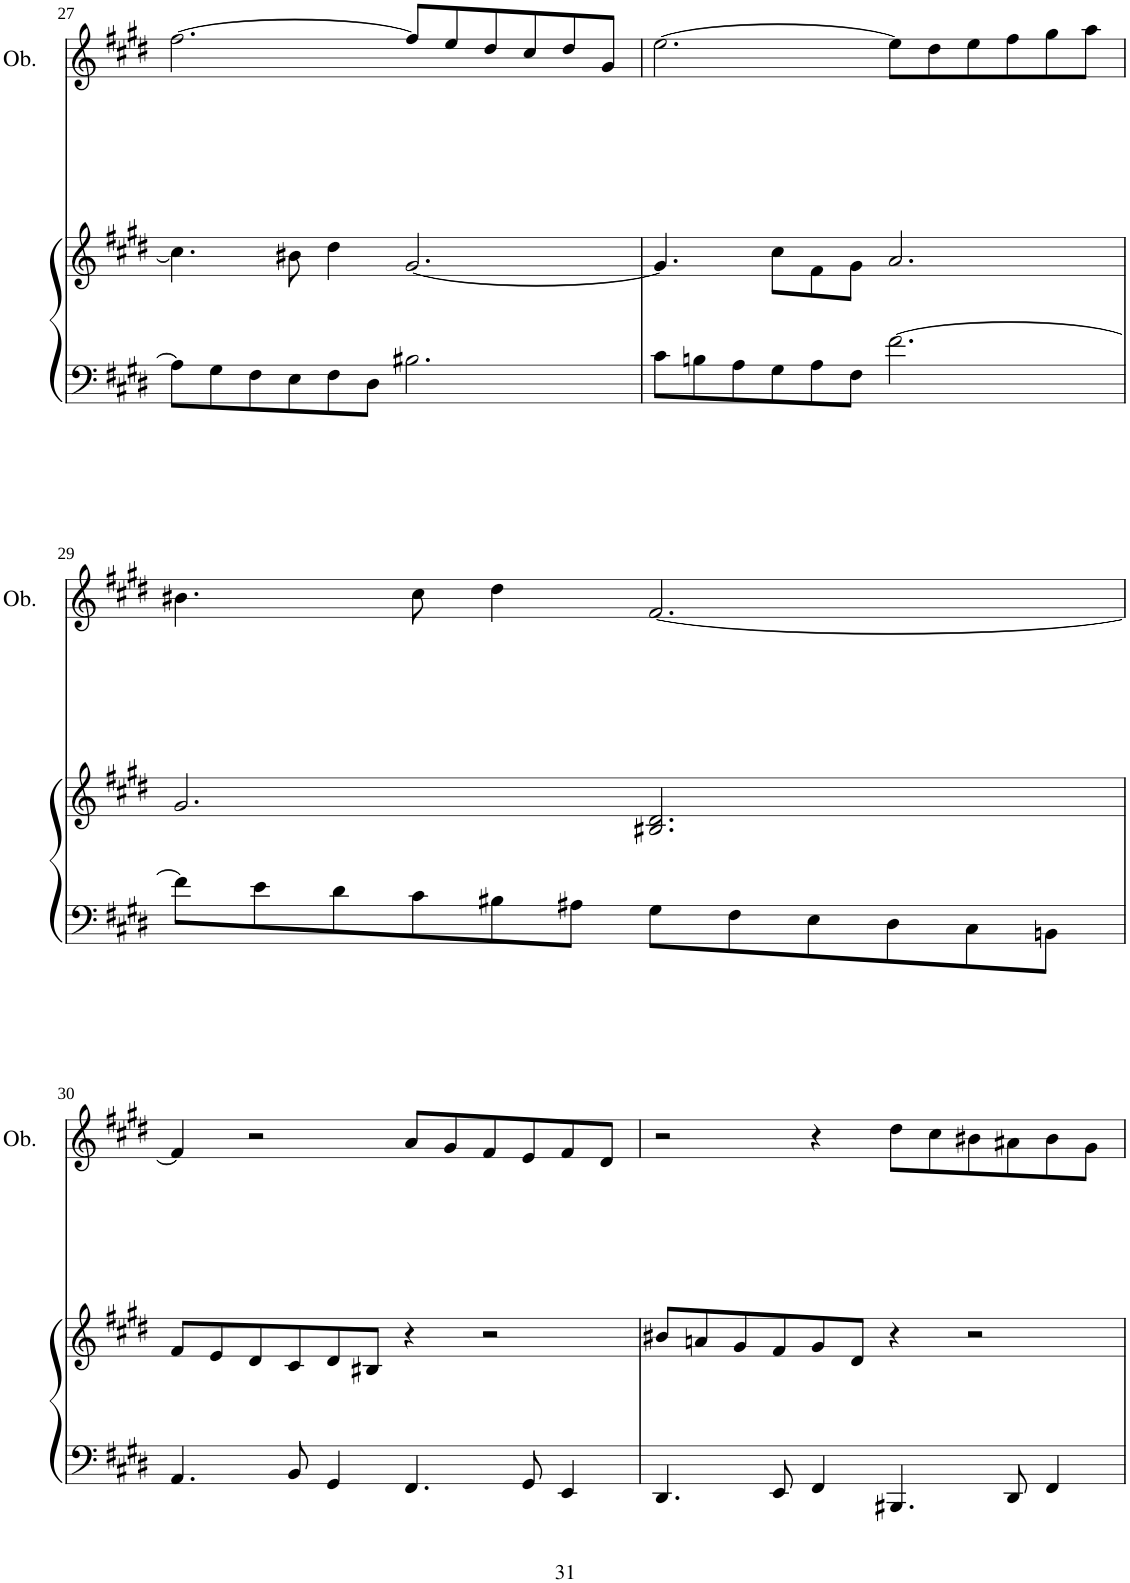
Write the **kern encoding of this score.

**kern	**kern	**kern
*part2	*part2	*part1
*staff3	*staff2	*staff1
*I"Piano	*	*I"Oboe
*I'Pno	*	*I'Ob.
!!LO:PB:g=z
*clefF4	*clefG2	*clefG2
*k[f#c#g#d#]	*k[f#c#g#d#]	*k[f#c#g#d#]
*M6/4	*M6/4	*M6/4
=27	=27	=27
8A\L]	4.cc#\]	[2.ff#\
8G#\	.	.
8F#\	.	.
8E\	8b#X\	.
8F#\	4dd#\	.
8D#\J	.	.
2.B#X\	[2.g#/	8ff#/L]
.	.	8ee/
.	.	8dd#/
.	.	8cc#/
.	.	8dd#/
.	.	8g#/J
=28	=28	=28
8c#\L	4.g#/]	[2.ee\
8Bn\	.	.
8A\	.	.
8G#\	8cc#\L	.
8A\	8f#\	.
8F#\J	8g#\J	.
[2.f#\	2.a/	8ee\L]
.	.	8dd#\
.	.	8ee\
.	.	8ff#\
.	.	8gg#\
.	.	8aa\J
!!LO:LB:g=z
=29	=29	=29
8f#\L]	2.g#/	4.b#X\
8e\	.	.
8d#\	.	.
8c#\	.	8cc#\
8B#X\	.	4dd#\
8A#X\J	.	.
8G#\L	2.B#X/ 2.d#/	[2.f#/
8F#\	.	.
8E\	.	.
8D#\	.	.
8C#\	.	.
8BBn\J	.	.
!!LO:LB:g=z
=30	=30	=30
4.AA/	8f#/L	4f#/]
.	8e/	.
.	8d#/	2r
8BB/	8c#/	.
4GG#/	8d#/	.
.	8B#X/J	.
4.FF#/	4r	8a/L
.	.	8g#/
.	2r	8f#/
8GG#/	.	8e/
4EE/	.	8f#/
.	.	8d#/J
=31	=31	=31
4.DD#/	8b#X/L	2r
.	8an/	.
.	8g#/	.
8EE/	8f#/	.
4FF#/	8g#/	4r
.	8d#/J	.
4.BBB#X/	4r	8dd#\L
.	.	8cc#\
.	2r	8b#X\
8DD#/	.	8a#X\
4FF#/	.	8b#\
.	.	8g#\J
=	=	=
*-	*-	*-
